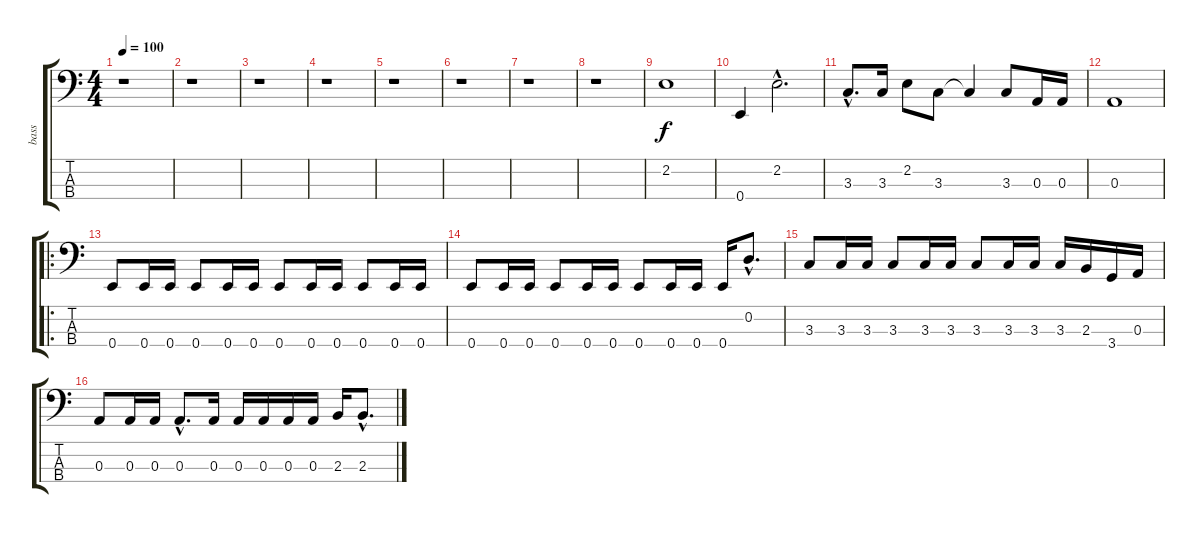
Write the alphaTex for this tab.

\track ("bass" "bass") {instrument electricbasspick}
\staff {score tabs}
\tuning (G2 D2 A1 E1) {hide}
\ts (4 4)
\tempo 100
\clef f4
\ks c
r.1{dy f} |
r.1 |
r.1 |
r.1 |
r.1 |
r.1 |
r.1 |
r.1 |
2.2.1 |
0.4.4 2.2{hac}.2{d} |
3.3{hac}.8{d} 3.3.16 2.2.8 3.3.8 3.3{t}.4 3.3.8 0.3.16 0.3.16 |
0.3.1 |
\ro
0.4.8 0.4.16 0.4.16 0.4.8 0.4.16 0.4.16 0.4.8 0.4.16 0.4.16 0.4.8 0.4.16 0.4.16 |
0.4.8 0.4.16 0.4.16 0.4.8 0.4.16 0.4.16 0.4.8 0.4.16 0.4.16 0.4.16 0.2{hac}.8{d} |
3.3.8 3.3.16 3.3.16 3.3.8 3.3.16 3.3.16 3.3.8 3.3.16 3.3.16 3.3.16 2.3.16 3.4.16 0.3.16 |
0.3.8 0.3.16 0.3.16 0.3{hac}.8{d} 0.3.16 0.3.16 0.3.16 0.3.16 0.3.16 2.3.16 2.3{hac}.8{d}
